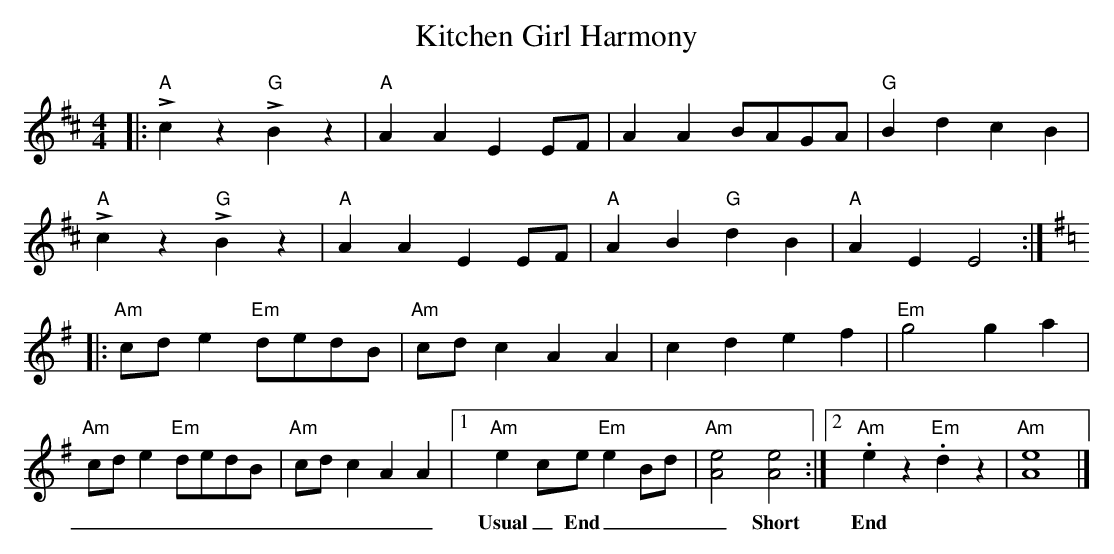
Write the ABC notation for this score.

X:1
T: Kitchen Girl Harmony
M: 4/4
L: 1/8
K: A mix
|:"A"Lc2z2 "G"LB2z2|"A"A2A2E2EF|A2A2BAGA|"G"B2d2c2B2|
"A"Lc2z2 "G"LB2z2|"A"A2A2E2EF|"A"A2B2 "G"d2B2|"A"A2E2E4 :|
K:Ador
|:"Am"cde2 "Em"dedB|"Am"cdc2A2A2|c2d2e2f2|"Em"g4g2a2 |
"Am"cde2 "Em"dedB|"Am"cdc2A2A2|1"Am"e2ce "Em"e2Bd|"Am"[e4A4][e4A4]:|2"Am".e2z2 "Em".d2z2|"Am"[e8A8]|]
w:____________Usual_End____Short End
